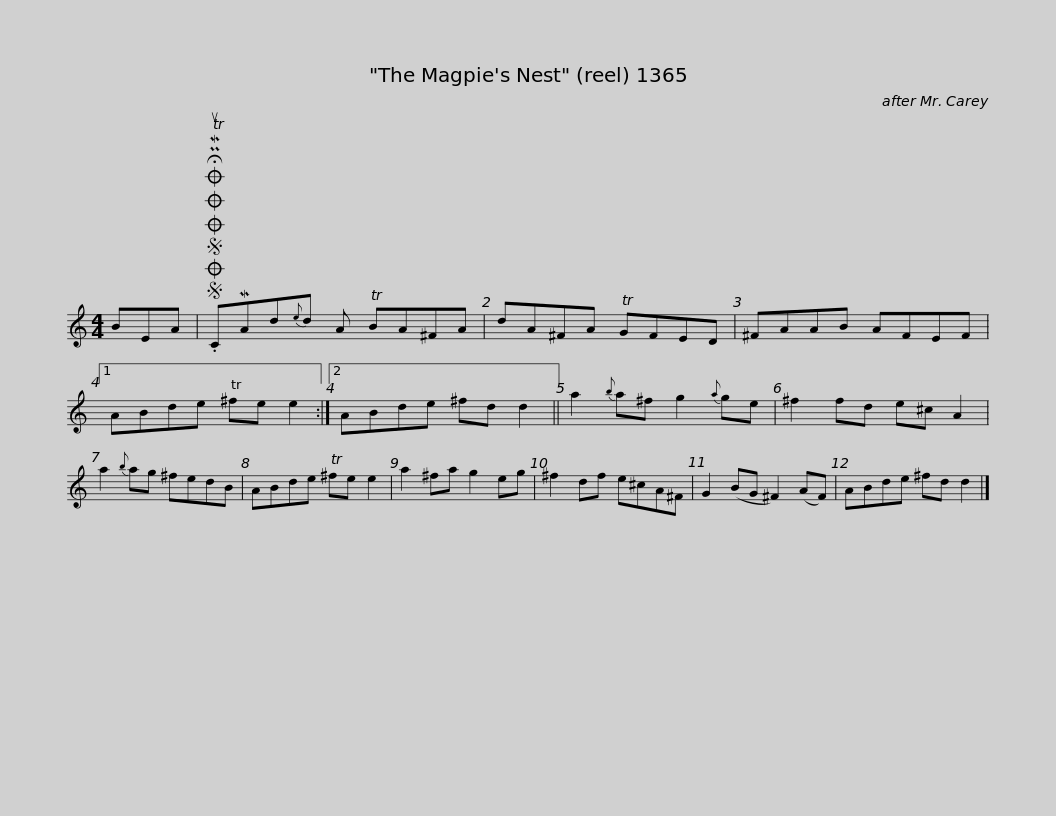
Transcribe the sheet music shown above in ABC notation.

X:1
L:1/8
M:4/4
I:linebreak $
K:C
V:1 treble
V:1
 BEA |SOSOOO .!fermata!PMTuCMAd{e}d A TBA^FA | dA^FA TGFED | ^FAAB AFEF |1 ABde T^fe e2 :|2 %5
 ABde ^fd d2 ||$ a2{b} a^f g2{a} ge | ^f2 fd e^c A2 | a2{b} ag ^fedB | ABde T^fe e2 | %10
 a2 ^fa g2 eg | ^f2 df e^cA^F |$ G2 (BG ^F2) (AF) | ABde ^fd d2 |] %14
